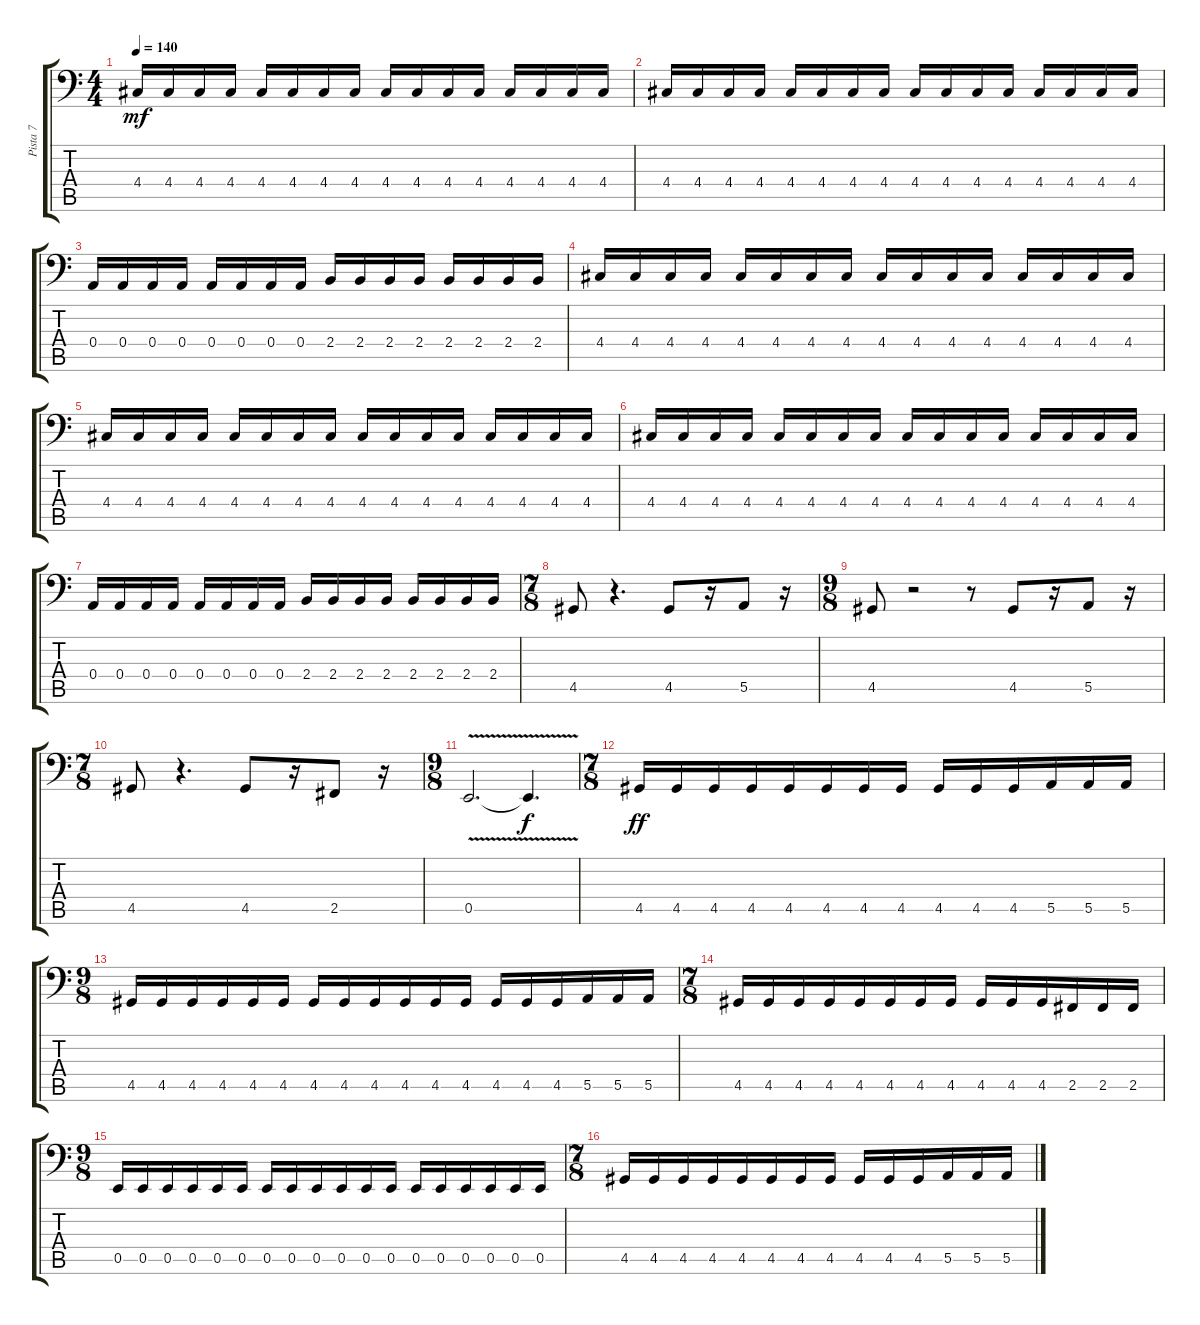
\track ("Pista 7" "Pista 7") {instrument electricbassfinger}
\staff {score tabs}
\tuning (C3 G2 D2 A1 E1 B0) {hide}
\ts (4 4)
\tempo 140
\clef f4
\ks c
4.4.16{dy mf} 4.4.16 4.4.16 4.4.16 4.4.16 4.4.16 4.4.16 4.4.16 4.4.16 4.4.16 4.4.16 4.4.16 4.4.16 4.4.16 4.4.16 4.4.16 |
4.4.16 4.4.16 4.4.16 4.4.16 4.4.16 4.4.16 4.4.16 4.4.16 4.4.16 4.4.16 4.4.16 4.4.16 4.4.16 4.4.16 4.4.16 4.4.16 |
0.4.16 0.4.16 0.4.16 0.4.16 0.4.16 0.4.16 0.4.16 0.4.16 2.4.16 2.4.16 2.4.16 2.4.16 2.4.16 2.4.16 2.4.16 2.4.16 |
4.4.16 4.4.16 4.4.16 4.4.16 4.4.16 4.4.16 4.4.16 4.4.16 4.4.16 4.4.16 4.4.16 4.4.16 4.4.16 4.4.16 4.4.16 4.4.16 |
4.4.16 4.4.16 4.4.16 4.4.16 4.4.16 4.4.16 4.4.16 4.4.16 4.4.16 4.4.16 4.4.16 4.4.16 4.4.16 4.4.16 4.4.16 4.4.16 |
4.4.16 4.4.16 4.4.16 4.4.16 4.4.16 4.4.16 4.4.16 4.4.16 4.4.16 4.4.16 4.4.16 4.4.16 4.4.16 4.4.16 4.4.16 4.4.16 |
0.4.16 0.4.16 0.4.16 0.4.16 0.4.16 0.4.16 0.4.16 0.4.16 2.4.16 2.4.16 2.4.16 2.4.16 2.4.16 2.4.16 2.4.16 2.4.16 |
\ts (7 8)
4.5.8 r.4{d} 4.5.8 r.16 5.5.8 r.16 |
\ts (9 8)
4.5.8 r.2 r.8 4.5.8 r.16 5.5.8 r.16 |
\ts (7 8)
4.5.8 r.4{d} 4.5.8 r.16 2.5.8 r.16 |
\ts (9 8)
0.5{v}.2{d} 0.5{t}.4{d dy f} |
\ts (7 8)
4.5.16{dy ff} 4.5.16 4.5.16 4.5.16 4.5.16 4.5.16 4.5.16 4.5.16 4.5.16 4.5.16 4.5.16 5.5.16 5.5.16 5.5.16 |
\ts (9 8)
4.5.16 4.5.16 4.5.16 4.5.16 4.5.16 4.5.16 4.5.16 4.5.16 4.5.16 4.5.16 4.5.16 4.5.16 4.5.16 4.5.16 4.5.16 5.5.16 5.5.16 5.5.16 |
\ts (7 8)
4.5.16 4.5.16 4.5.16 4.5.16 4.5.16 4.5.16 4.5.16 4.5.16 4.5.16 4.5.16 4.5.16 2.5.16 2.5.16 2.5.16 |
\ts (9 8)
0.5.16 0.5.16 0.5.16 0.5.16 0.5.16 0.5.16 0.5.16 0.5.16 0.5.16 0.5.16 0.5.16 0.5.16 0.5.16 0.5.16 0.5.16 0.5.16 0.5.16 0.5.16 |
\ts (7 8)
4.5.16 4.5.16 4.5.16 4.5.16 4.5.16 4.5.16 4.5.16 4.5.16 4.5.16 4.5.16 4.5.16 5.5.16 5.5.16 5.5.16
